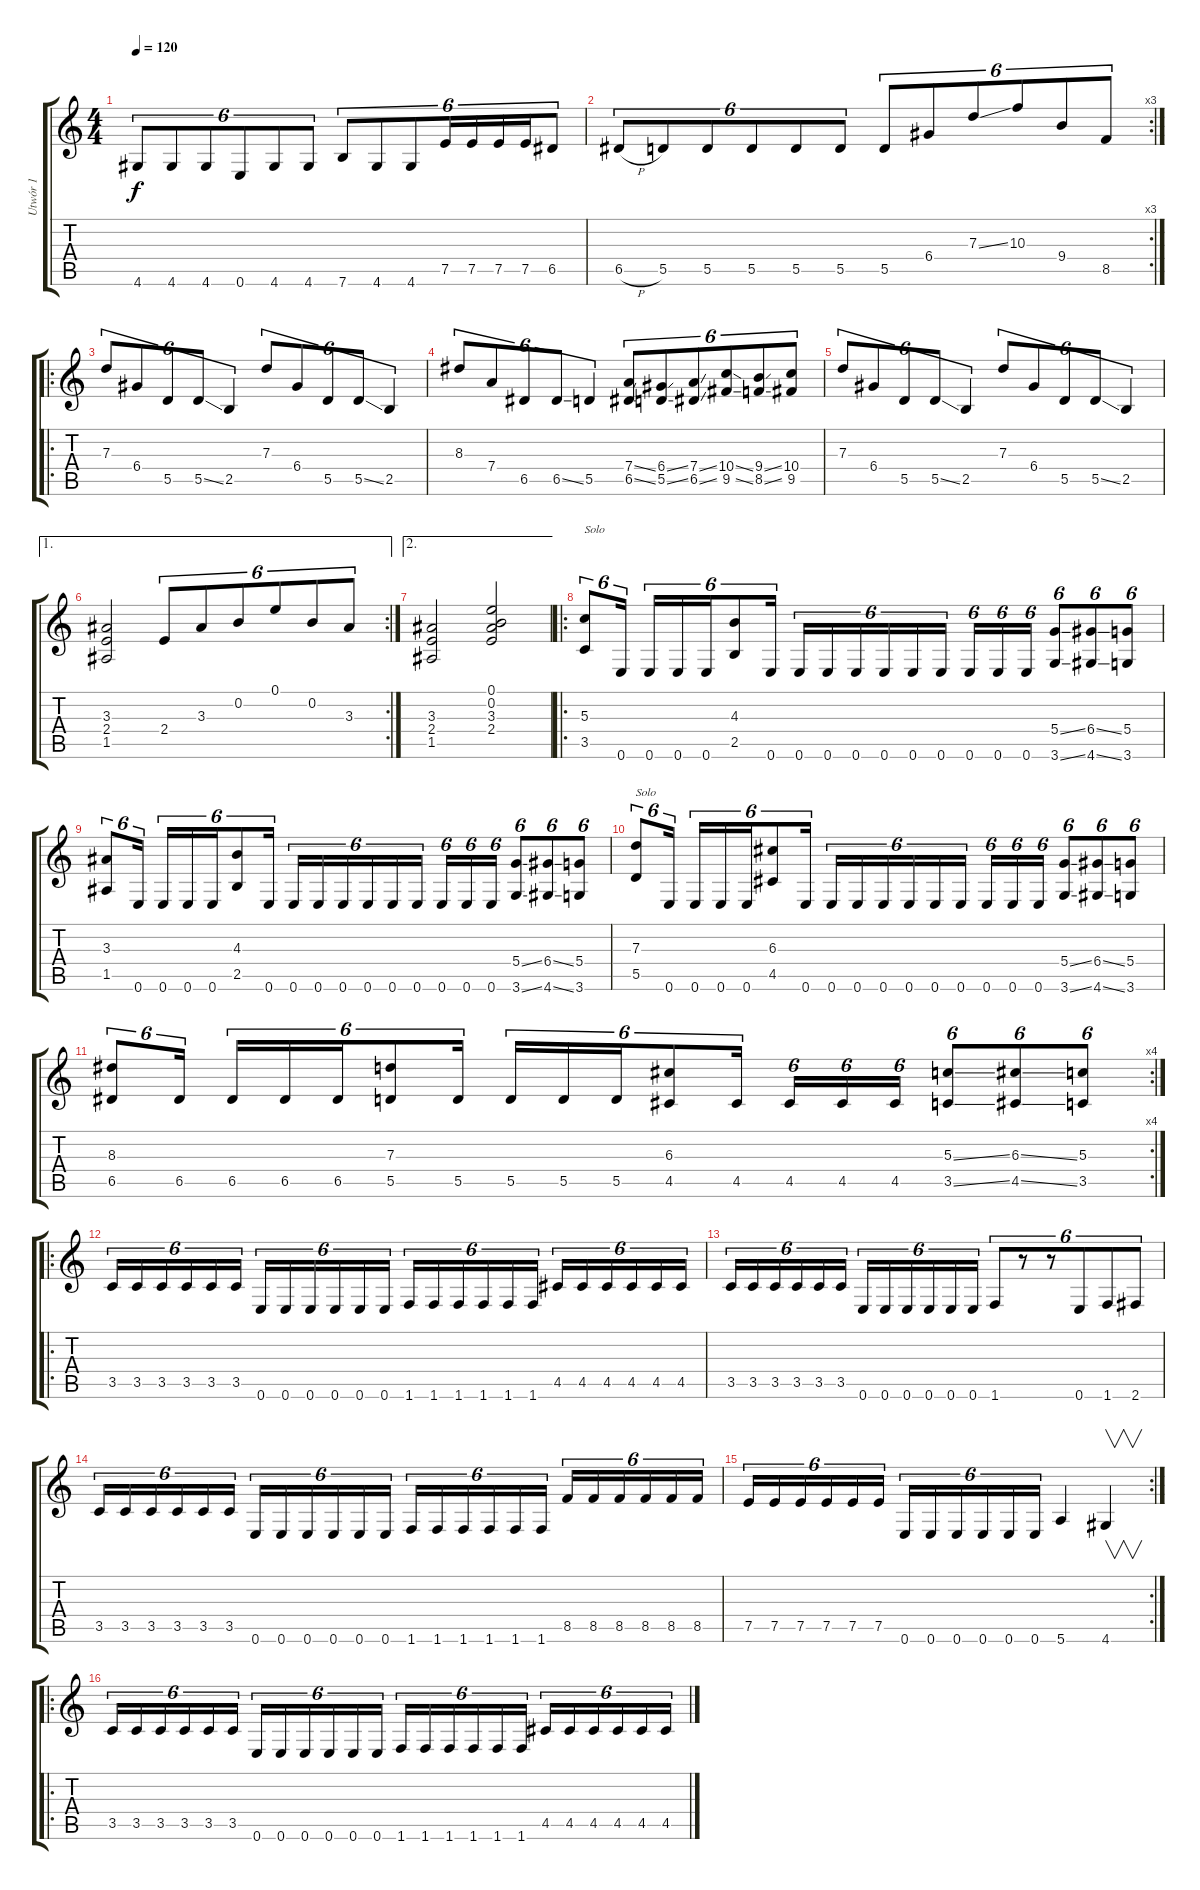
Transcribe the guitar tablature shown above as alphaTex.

\track ("Utwór 1" "Utwór 1") {instrument acousticguitarnylon}
\staff {score tabs}
\tuning (E4 B3 G3 D3 A2 E2) {hide}
\ts (4 4)
\tempo 120
\clef g2
\ks c
4.6.8{tu (6 4) dy f} 4.6.8{tu (6 4)} 4.6.8{tu (6 4)} 0.6.8{tu (6 4)} 4.6.8{tu (6 4)} 4.6.8{tu (6 4)} 7.6.8{tu (6 4)} 4.6.8{tu (6 4)} 4.6.8{tu (6 4)} 7.5.16{tu (6 4)} 7.5.16{tu (6 4)} 7.5.16{tu (6 4)} 7.5.16{tu (6 4)} 6.5.8{tu (6 4)} |
\rc 3
6.5{h}.8{tu (6 4)} 5.5.8{tu (6 4)} 5.5.8{tu (6 4)} 5.5.8{tu (6 4)} 5.5.8{tu (6 4)} 5.5.8{tu (6 4)} 5.5.8{tu (6 4)} 6.4.8{tu (6 4)} 7.3{ss}.8{tu (6 4)} 10.3.8{tu (6 4)} 9.4.8{tu (6 4)} 8.5.8{tu (6 4)} |
\ro
7.3.8{tu (6 4)} 6.4.8{tu (6 4)} 5.5.8{tu (6 4)} 5.5{ss}.8{tu (6 4)} 2.5.4{tu (6 4)} 7.3.8{tu (6 4)} 6.4.8{tu (6 4)} 5.5.8{tu (6 4)} 5.5{ss}.8{tu (6 4)} 2.5.4{tu (6 4)} |
8.3.8{tu (6 4)} 7.4.8{tu (6 4)} 6.5.8{tu (6 4)} 6.5{ss}.8{tu (6 4)} 5.5.4{tu (6 4)} (7.4{ss} 6.5{ss}).8{tu (6 4)} (6.4{ss} 5.5{ss}).8{tu (6 4)} (7.4{ss} 6.5{ss}).8{tu (6 4)} (10.4{ss} 9.5{ss}).8{tu (6 4)} (9.4{ss} 8.5{ss}).8{tu (6 4)} (10.4 9.5).8{tu (6 4)} |
7.3.8{tu (6 4)} 6.4.8{tu (6 4)} 5.5.8{tu (6 4)} 5.5{ss}.8{tu (6 4)} 2.5.4{tu (6 4)} 7.3.8{tu (6 4)} 6.4.8{tu (6 4)} 5.5.8{tu (6 4)} 5.5{ss}.8{tu (6 4)} 2.5.4{tu (6 4)} |
\ae 1
\rc 2
(3.3 2.4 1.5).2 2.4.8{tu (6 4)} 3.3.8{tu (6 4)} 0.2.8{tu (6 4)} 0.1.8{tu (6 4)} 0.2.8{tu (6 4)} 3.3.8{tu (6 4)} |
\ae 2
(3.3 2.4 1.5).2 (0.1 0.2 3.3 2.4).2 |
\ro
(5.3 3.5).8{tu (6 4) txt "Solo"} 0.6.16{tu (6 4)} 0.6.16{tu (6 4)} 0.6.16{tu (6 4)} 0.6.16{tu (6 4)} (4.3 2.5).8{tu (6 4)} 0.6.16{tu (6 4)} 0.6.16{tu (6 4)} 0.6.16{tu (6 4)} 0.6.16{tu (6 4)} 0.6.16{tu (6 4)} 0.6.16{tu (6 4)} 0.6.16{tu (6 4)} 0.6.16{tu (6 4)} 0.6.16{tu (6 4)} 0.6.16{tu (6 4)} (5.4{ss} 3.6{ss}).8{tu (6 4)} (6.4{ss} 4.6{ss}).8{tu (6 4)} (5.4 3.6).8{tu (6 4)} |
(3.3 1.5).8{tu (6 4)} 0.6.16{tu (6 4)} 0.6.16{tu (6 4)} 0.6.16{tu (6 4)} 0.6.16{tu (6 4)} (4.3 2.5).8{tu (6 4)} 0.6.16{tu (6 4)} 0.6.16{tu (6 4)} 0.6.16{tu (6 4)} 0.6.16{tu (6 4)} 0.6.16{tu (6 4)} 0.6.16{tu (6 4)} 0.6.16{tu (6 4)} 0.6.16{tu (6 4)} 0.6.16{tu (6 4)} 0.6.16{tu (6 4)} (5.4{ss} 3.6{ss}).8{tu (6 4)} (6.4{ss} 4.6{ss}).8{tu (6 4)} (5.4 3.6).8{tu (6 4)} |
(7.3 5.5).8{tu (6 4) txt "Solo"} 0.6.16{tu (6 4)} 0.6.16{tu (6 4)} 0.6.16{tu (6 4)} 0.6.16{tu (6 4)} (6.3 4.5).8{tu (6 4)} 0.6.16{tu (6 4)} 0.6.16{tu (6 4)} 0.6.16{tu (6 4)} 0.6.16{tu (6 4)} 0.6.16{tu (6 4)} 0.6.16{tu (6 4)} 0.6.16{tu (6 4)} 0.6.16{tu (6 4)} 0.6.16{tu (6 4)} 0.6.16{tu (6 4)} (5.4{ss} 3.6{ss}).8{tu (6 4)} (6.4{ss} 4.6{ss}).8{tu (6 4)} (5.4 3.6).8{tu (6 4)} |
\rc 4
(8.3 6.5).8{tu (6 4)} 6.5.16{tu (6 4)} 6.5.16{tu (6 4)} 6.5.16{tu (6 4)} 6.5.16{tu (6 4)} (7.3 5.5).8{tu (6 4)} 5.5.16{tu (6 4)} 5.5.16{tu (6 4)} 5.5.16{tu (6 4)} 5.5.16{tu (6 4)} (6.3 4.5).8{tu (6 4)} 4.5.16{tu (6 4)} 4.5.16{tu (6 4)} 4.5.16{tu (6 4)} 4.5.16{tu (6 4)} (5.3{ss} 3.5{ss}).8{tu (6 4)} (6.3{ss} 4.5{ss}).8{tu (6 4)} (5.3 3.5).8{tu (6 4)} |
\ro
3.5.16{tu (6 4)} 3.5.16{tu (6 4)} 3.5.16{tu (6 4)} 3.5.16{tu (6 4)} 3.5.16{tu (6 4)} 3.5.16{tu (6 4)} 0.6.16{tu (6 4)} 0.6.16{tu (6 4)} 0.6.16{tu (6 4)} 0.6.16{tu (6 4)} 0.6.16{tu (6 4)} 0.6.16{tu (6 4)} 1.6.16{tu (6 4)} 1.6.16{tu (6 4)} 1.6.16{tu (6 4)} 1.6.16{tu (6 4)} 1.6.16{tu (6 4)} 1.6.16{tu (6 4)} 4.5.16{tu (6 4)} 4.5.16{tu (6 4)} 4.5.16{tu (6 4)} 4.5.16{tu (6 4)} 4.5.16{tu (6 4)} 4.5.16{tu (6 4)} |
3.5.16{tu (6 4)} 3.5.16{tu (6 4)} 3.5.16{tu (6 4)} 3.5.16{tu (6 4)} 3.5.16{tu (6 4)} 3.5.16{tu (6 4)} 0.6.16{tu (6 4)} 0.6.16{tu (6 4)} 0.6.16{tu (6 4)} 0.6.16{tu (6 4)} 0.6.16{tu (6 4)} 0.6.16{tu (6 4)} 1.6.8{tu (6 4)} r.8{tu (6 4)} r.8{tu (6 4)} 0.6.8{tu (6 4)} 1.6.8{tu (6 4)} 2.6.8{tu (6 4)} |
3.5.16{tu (6 4)} 3.5.16{tu (6 4)} 3.5.16{tu (6 4)} 3.5.16{tu (6 4)} 3.5.16{tu (6 4)} 3.5.16{tu (6 4)} 0.6.16{tu (6 4)} 0.6.16{tu (6 4)} 0.6.16{tu (6 4)} 0.6.16{tu (6 4)} 0.6.16{tu (6 4)} 0.6.16{tu (6 4)} 1.6.16{tu (6 4)} 1.6.16{tu (6 4)} 1.6.16{tu (6 4)} 1.6.16{tu (6 4)} 1.6.16{tu (6 4)} 1.6.16{tu (6 4)} 8.5.16{tu (6 4)} 8.5.16{tu (6 4)} 8.5.16{tu (6 4)} 8.5.16{tu (6 4)} 8.5.16{tu (6 4)} 8.5.16{tu (6 4)} |
\rc 2
7.5.16{tu (6 4)} 7.5.16{tu (6 4)} 7.5.16{tu (6 4)} 7.5.16{tu (6 4)} 7.5.16{tu (6 4)} 7.5.16{tu (6 4)} 0.6.16{tu (6 4)} 0.6.16{tu (6 4)} 0.6.16{tu (6 4)} 0.6.16{tu (6 4)} 0.6.16{tu (6 4)} 0.6.16{tu (6 4)} 5.6.4 4.6.4{v} |
\ro
3.5.16{tu (6 4)} 3.5.16{tu (6 4)} 3.5.16{tu (6 4)} 3.5.16{tu (6 4)} 3.5.16{tu (6 4)} 3.5.16{tu (6 4)} 0.6.16{tu (6 4)} 0.6.16{tu (6 4)} 0.6.16{tu (6 4)} 0.6.16{tu (6 4)} 0.6.16{tu (6 4)} 0.6.16{tu (6 4)} 1.6.16{tu (6 4)} 1.6.16{tu (6 4)} 1.6.16{tu (6 4)} 1.6.16{tu (6 4)} 1.6.16{tu (6 4)} 1.6.16{tu (6 4)} 4.5.16{tu (6 4)} 4.5.16{tu (6 4)} 4.5.16{tu (6 4)} 4.5.16{tu (6 4)} 4.5.16{tu (6 4)} 4.5.16{tu (6 4)}
